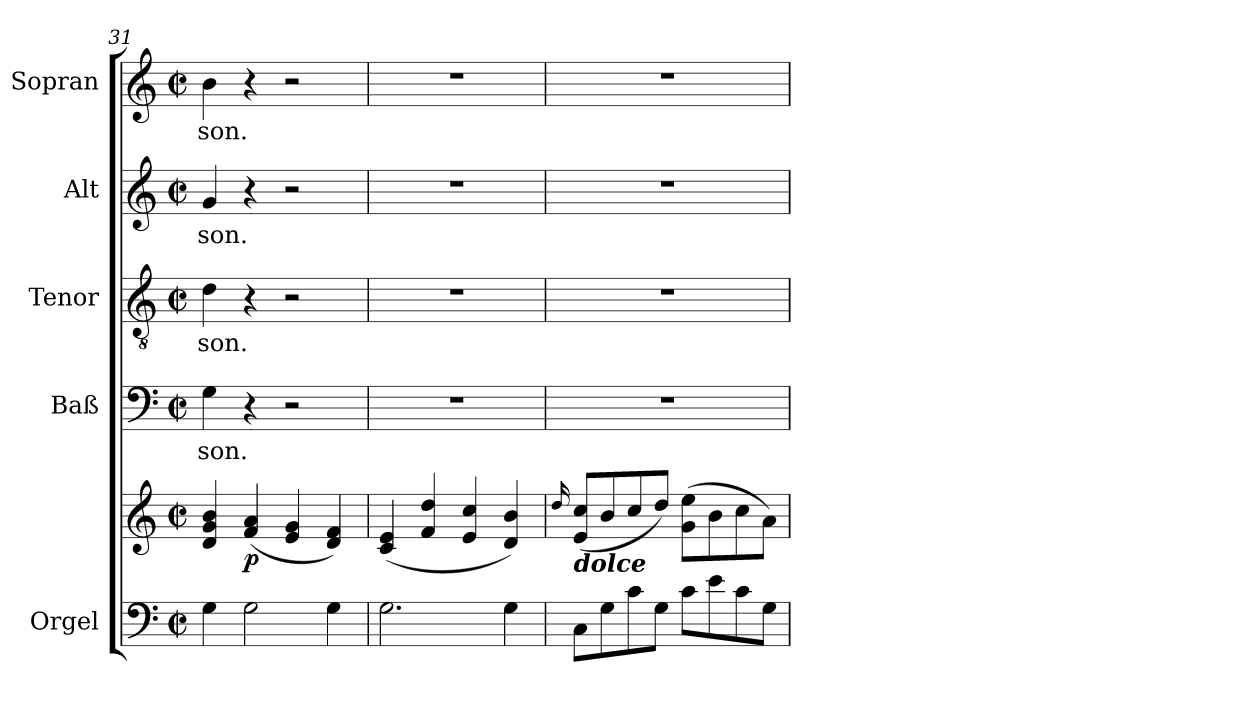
**kern	**kern	**dynam	**kern	**text	**kern	**text	**kern	**text	**kern	**text
*part5	*part5	*part5	*part4	*part4	*part3	*part3	*part2	*part2	*part1	*part1
*staff6	*staff5	*staff5/6	*staff4	*staff4	*staff3	*staff3	*staff2	*staff2	*staff1	*staff1
*I"Orgel	*	*	*I"Baß	*	*I"Tenor	*	*I"Alt	*	*I"Sopran	*
*clefF4	*clefG2	*	*clefF4	*	*clefGv2	*	*clefG2	*	*clefG2	*
*k[]	*k[]	*	*k[]	*	*k[]	*	*k[]	*	*k[]	*
*C:	*C:	*	*C:	*	*C:	*	*C:	*	*C:	*
*M2/2	*M2/2	*	*M2/2	*	*M2/2	*	*M2/2	*	*M2/2	*
*met(c|)	*met(c|)	*	*met(c|)	*	*met(c|)	*	*met(c|)	*	*met(c|)	*
=31	=31	=31	=31	=31	=31	=31	=31	=31	=31	=31
!	!	!	!	!LO:LY:b	!	!LO:LY:b	!	!LO:LY:b	!	!LO:LY:b
4G\	4d/ 4g/ 4b/	.	4G\	-son.	4d\	-son.	4g/	-son.	4b\	-son.
!	!	!LO:DY:b	!	!	!	!	!	!	!	!
2G\	(<4f/ 4a/	p	4r	.	4r	.	4r	.	4r	.
.	4e/ 4g/	.	2r	.	2r	.	2r	.	2r	.
4G\	4d/ 4f/)	.	.	.	.	.	.	.	.	.
=32	=32	=32	=32	=32	=32	=32	=32	=32	=32	=32
2.G\	(<4c/ 4e/	.	1r	.	1r	.	1r	.	1r	.
.	4f/ 4dd/	.	.	.	.	.	.	.	.	.
.	4e/ 4cc/	.	.	.	.	.	.	.	.	.
4G\	4d/ 4b/)	.	.	.	.	.	.	.	.	.
!!LO:PB:g=z
=33	=33	=33	=33	=33	=33	=33	=33	=33	=33	=33
.	16qqdd/	.	.	.	.	.	.	.	.	.
!	!LO:TX:b:Bi:t=dolce	!	!	!	!	!	!	!	!	!
8C\L	(<8e/ 8cc/L	.	1r	.	1r	.	1r	.	1r	.
8G\	8b/	.	.	.	.	.	.	.	.	.
8c\	8cc/	.	.	.	.	.	.	.	.	.
8G\J	8dd/J)	.	.	.	.	.	.	.	.	.
8c\L	(>8g\ 8ee\L	.	.	.	.	.	.	.	.	.
8e\	8b\	.	.	.	.	.	.	.	.	.
8c\	8cc\	.	.	.	.	.	.	.	.	.
8G\J	8a\J)	.	.	.	.	.	.	.	.	.
=	=	=	=	=	=	=	=	=	=	=
*-	*-	*-	*-	*-	*-	*-	*-	*-	*-	*-
